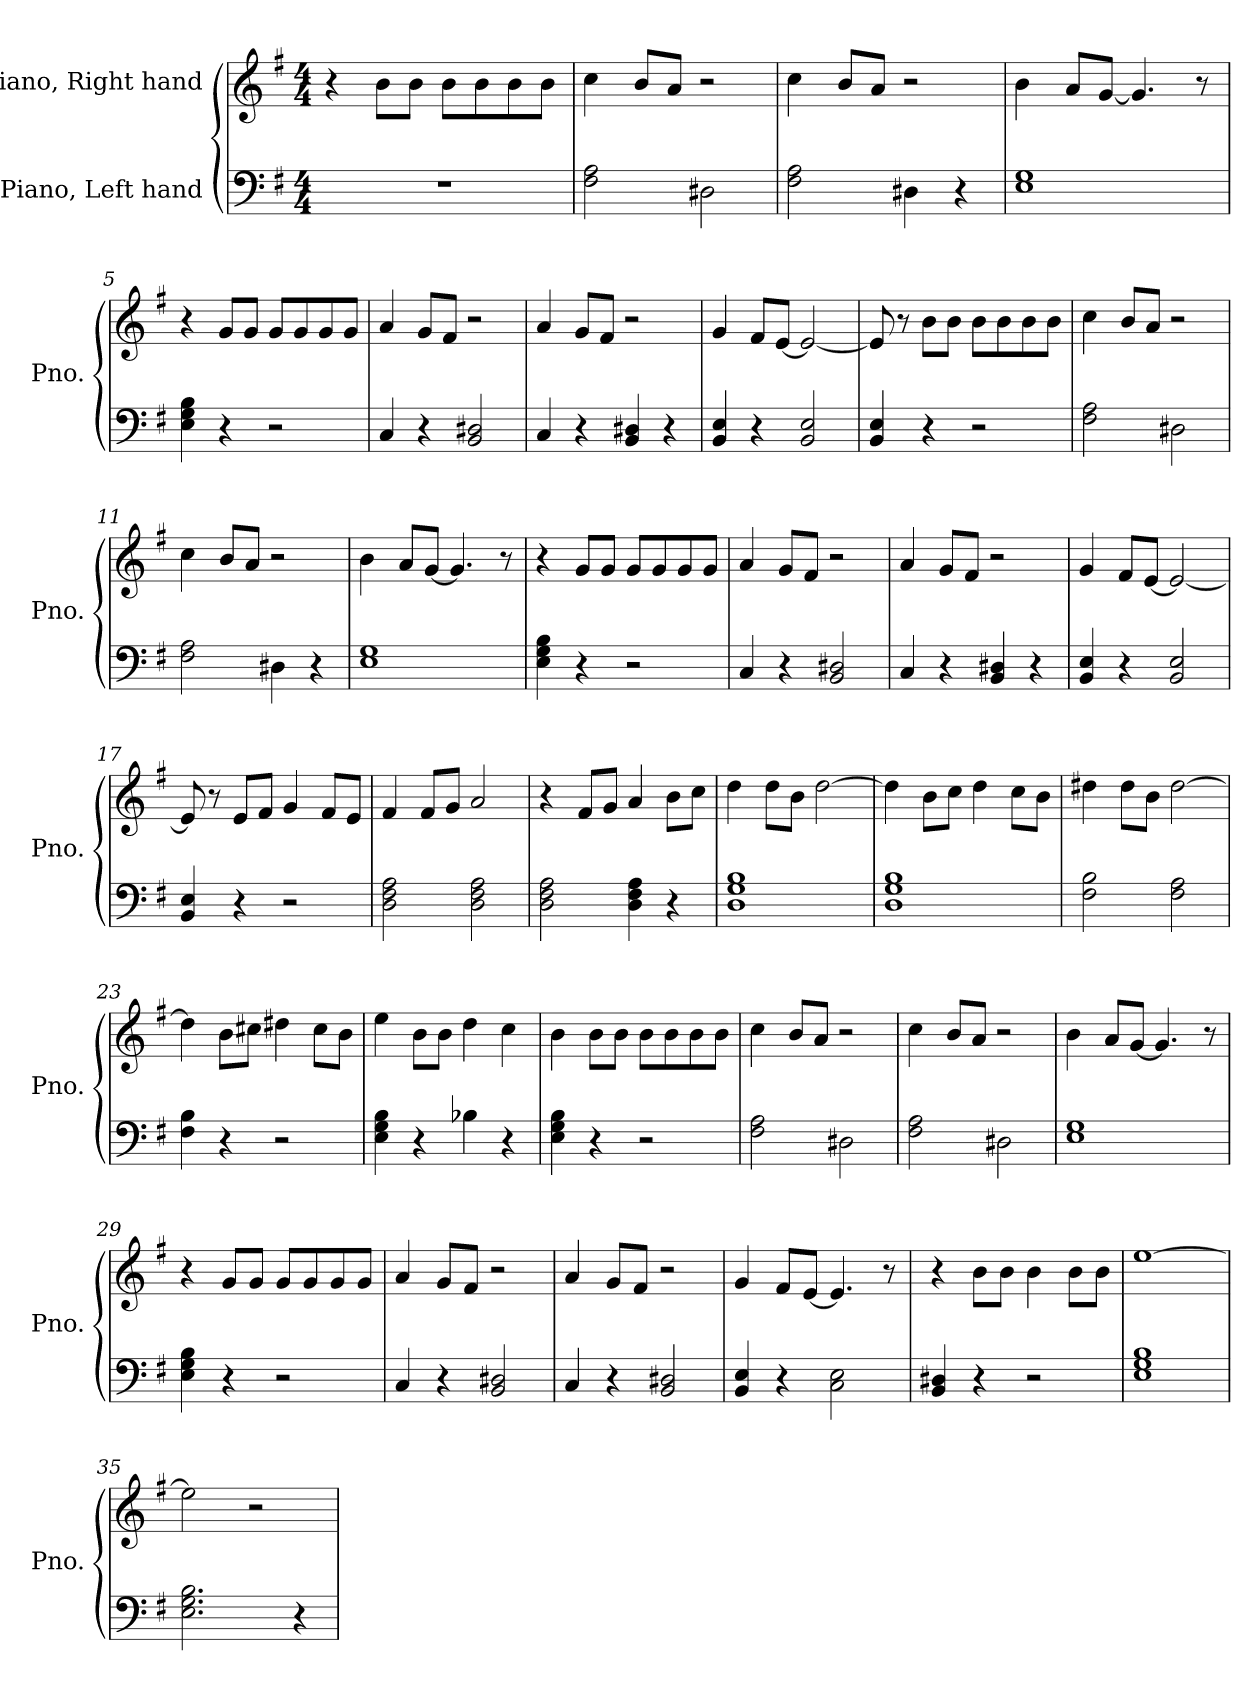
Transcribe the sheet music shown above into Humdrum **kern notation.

**kern	**kern
*part2	*part1
*staff2	*staff1
*I"Piano, Left hand	*I"Piano, Right hand
*I'Pno.	*I'Pno.
*clefF4	*clefG2
*k[f#]	*k[f#]
*M4/4	*M4/4
*MM120	*MM120
=1	=1
1r	4r
.	8b\L
.	8b\J
.	8b\L
.	8b\
.	8b\
.	8b\J
=2	=2
2F#\ 2A\	4cc\
.	8b/L
.	8a/J
2D#X\	2r
=3	=3
2F#\ 2A\	4cc\
.	8b/L
.	8a/J
4D#X\	2r
4r	.
=4	=4
1E 1G	4b\
.	8a/L
.	[8g/J
.	4.g/]
.	8r
=5	=5
4E\ 4G\ 4B\	4r
4r	8g/L
.	8g/J
2r	8g/L
.	8g/
.	8g/
.	8g/J
!!LO:LB:g=z
=6	=6
4C/	4a/
4r	8g/L
.	8f#/J
2BB/ 2D#X/	2r
=7	=7
4C/	4a/
4r	8g/L
.	8f#/J
4BB/ 4D#X/	2r
4r	.
=8	=8
4BB/ 4E/	4g/
4r	8f#/L
.	[8e/J
2BB/ 2E/	2e/_
=9	=9
4BB/ 4E/	8e/]
.	8r
4r	8b\L
.	8b\J
2r	8b\L
.	8b\
.	8b\
.	8b\J
=10	=10
2F#\ 2A\	4cc\
.	8b/L
.	8a/J
2D#X\	2r
=11	=11
2F#\ 2A\	4cc\
.	8b/L
.	8a/J
4D#X\	2r
4r	.
=12	=12
1E 1G	4b\
.	8a/L
.	[8g/J
.	4.g/]
.	8r
!!LO:LB:g=z
=13	=13
4E\ 4G\ 4B\	4r
4r	8g/L
.	8g/J
2r	8g/L
.	8g/
.	8g/
.	8g/J
=14	=14
4C/	4a/
4r	8g/L
.	8f#/J
2BB/ 2D#X/	2r
=15	=15
4C/	4a/
4r	8g/L
.	8f#/J
4BB/ 4D#X/	2r
4r	.
=16	=16
4BB/ 4E/	4g/
4r	8f#/L
.	[8e/J
2BB/ 2E/	2e/_
=17	=17
4BB/ 4E/	8e/]
.	8r
4r	8e/L
.	8f#/J
2r	4g/
.	8f#/L
.	8e/J
=18	=18
2D\ 2F#\ 2A\	4f#/
.	8f#/L
.	8g/J
2D\ 2F#\ 2A\	2a/
=19	=19
2D\ 2F#\ 2A\	4r
.	8f#/L
.	8g/J
4D\ 4F#\ 4A\	4a/
4r	8b\L
.	8cc\J
!!LO:LB:g=z
=20	=20
1D 1G 1B	4dd\
.	8dd\L
.	8b\J
.	[2dd\
=21	=21
1D 1G 1B	4dd\]
.	8b\L
.	8cc\J
.	4dd\
.	8cc\L
.	8b\J
=22	=22
2F#\ 2B\	4dd#X\
.	8dd#\L
.	8b\J
2F#\ 2A\	[2dd#\
=23	=23
4F#\ 4B\	4dd#\]
4r	8b\L
.	8cc#X\J
2r	4dd#X\
.	8cc#\L
.	8b\J
=24	=24
4E\ 4G\ 4B\	4ee\
4r	8b\L
.	8b\J
4B-X\	4dd\
4r	4cc\
=25	=25
4E\ 4G\ 4B\	4b\
4r	8b\L
.	8b\J
2r	8b\L
.	8b\
.	8b\
.	8b\J
!!LO:LB:g=z
=26	=26
2F#\ 2A\	4cc\
.	8b/L
.	8a/J
2D#X\	2r
=27	=27
2F#\ 2A\	4cc\
.	8b/L
.	8a/J
2D#X\	2r
=28	=28
1E 1G	4b\
.	8a/L
.	[8g/J
.	4.g/]
.	8r
=29	=29
4E\ 4G\ 4B\	4r
4r	8g/L
.	8g/J
2r	8g/L
.	8g/
.	8g/
.	8g/J
=30	=30
4C/	4a/
4r	8g/L
.	8f#/J
2BB/ 2D#X/	2r
=31	=31
4C/	4a/
4r	8g/L
.	8f#/J
2BB/ 2D#X/	2r
=32	=32
4BB/ 4E/	4g/
4r	8f#/L
.	[8e/J
2C\ 2E\	4.e/]
.	8r
!!LO:LB:g=z
=33	=33
4BB/ 4D#X/	4r
4r	8b\L
.	8b\J
2r	4b\
.	8b\L
.	8b\J
=34	=34
1E 1G 1B	[1ee
=35	=35
2.E\ 2.G\ 2.B\	2ee\]
.	2r
4r	.
=	=
*-	*-
